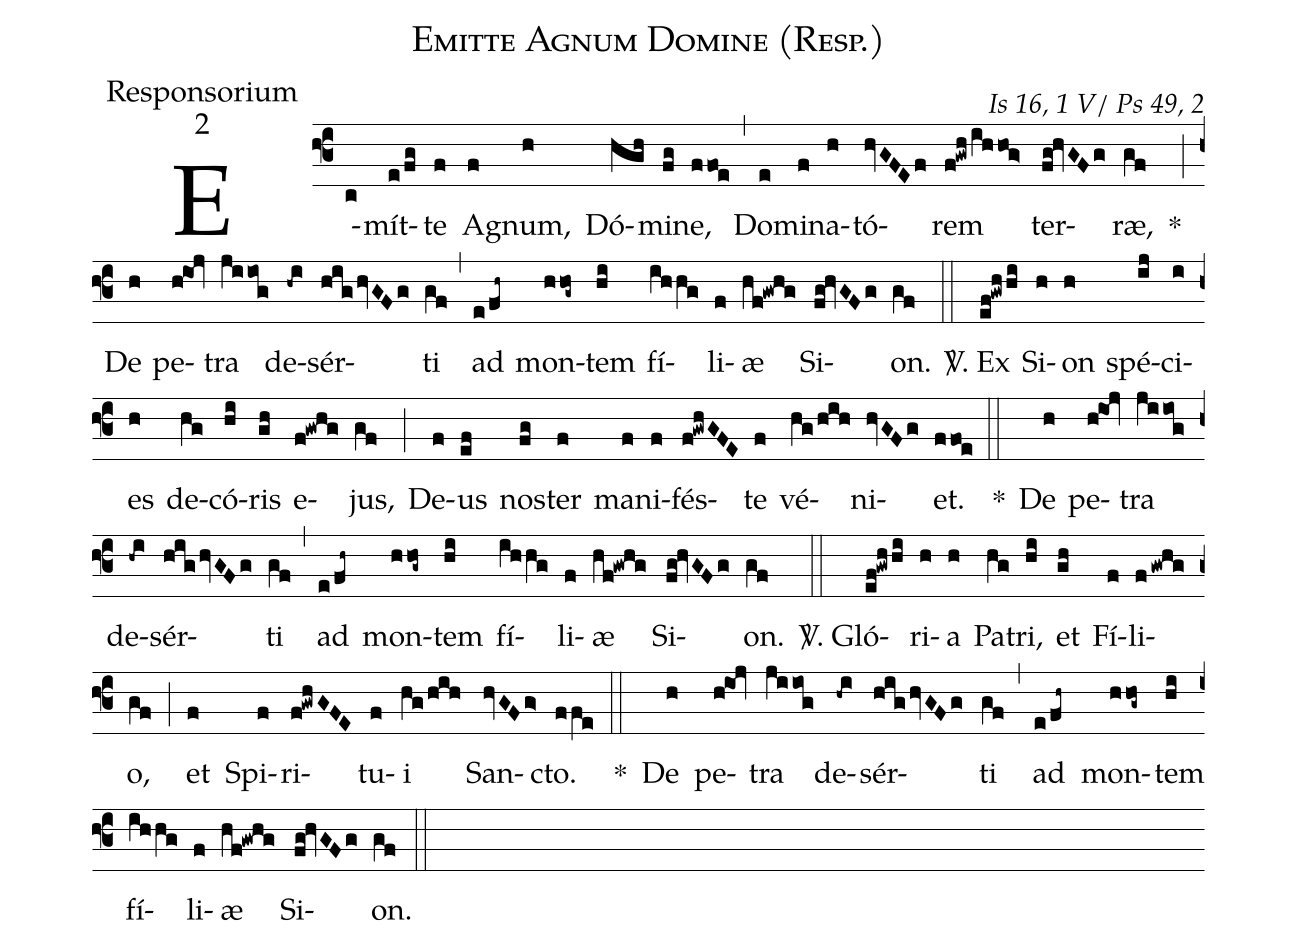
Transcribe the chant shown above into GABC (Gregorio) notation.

name:Emitte Agnum Domine (Resp.);
office-part:Responsorium;
mode:2;
commentary:Is 16, 1 V/ Ps 49, 2;
%%
(f3)E(c)mít(e/fg)te(f) A(f)gnum,(h) Dó(hgh)mi(fg)ne,(ffoe) (,) Do(e)mi(f)na(h)tó(hvGFEf)rem(f!gwh/ihhog>) ter(fg!hvGFg)ræ,(gf) *(;) De(h) pe(h!ioj)tra(jiiog) de(-hi)sér(hig/hvGFg)ti(gf) (,) ad(e/fh~) mon(hhog~)tem(hi) fí(ihhg)li(f)æ(hf!gwhg) Si(fg!hvGFg)on.(gf) (::)

<sp>V/</sp>. Ex(ef!gwhhi) Si(h)on(h) spé(ij)ci(i)es(h) de(hg)có(hi)ris(gh) e(f!gwhg)jus,(gf) (;) De(f)us(ef) nos(fg)ter(f) ma(f)ni(f)fés(f!gwhGFE)te(f) vé(hg/hih)ni(hvGFg)et.(ffoe) (::)
*() De(h) pe(h!ioj)tra(jiiog) de(-hi)sér(hig/hvGFg)ti(gf) (,) ad(e/fh~) mon(hhog~)tem(hi) fí(ihhg)li(f)æ(hf!gwhg) Si(fg!hvGFg)on.(gf) (::)

<sp>V/</sp>. Gló(ef!gwh/hi)ri(h)a(h) Pa(hg)tri,(hi) et(gh) Fí(f)li(fgwhg)o,(gf) (;)et(f) Spi(f)ri(f!gwhG!FE)tu(f)i(hg/hih) San(hvGFg>)cto.(ffe) (::)
*() De(h) pe(h!ioj)tra(jiiog) de(-hi)sér(hig/hvGFg)ti(gf) (,) ad(e/fh~) mon(hhog~)tem(hi) fí(ihhg)li(f)æ(hf!gwhg) Si(fg!hvGFg)on.(gf) (::)
